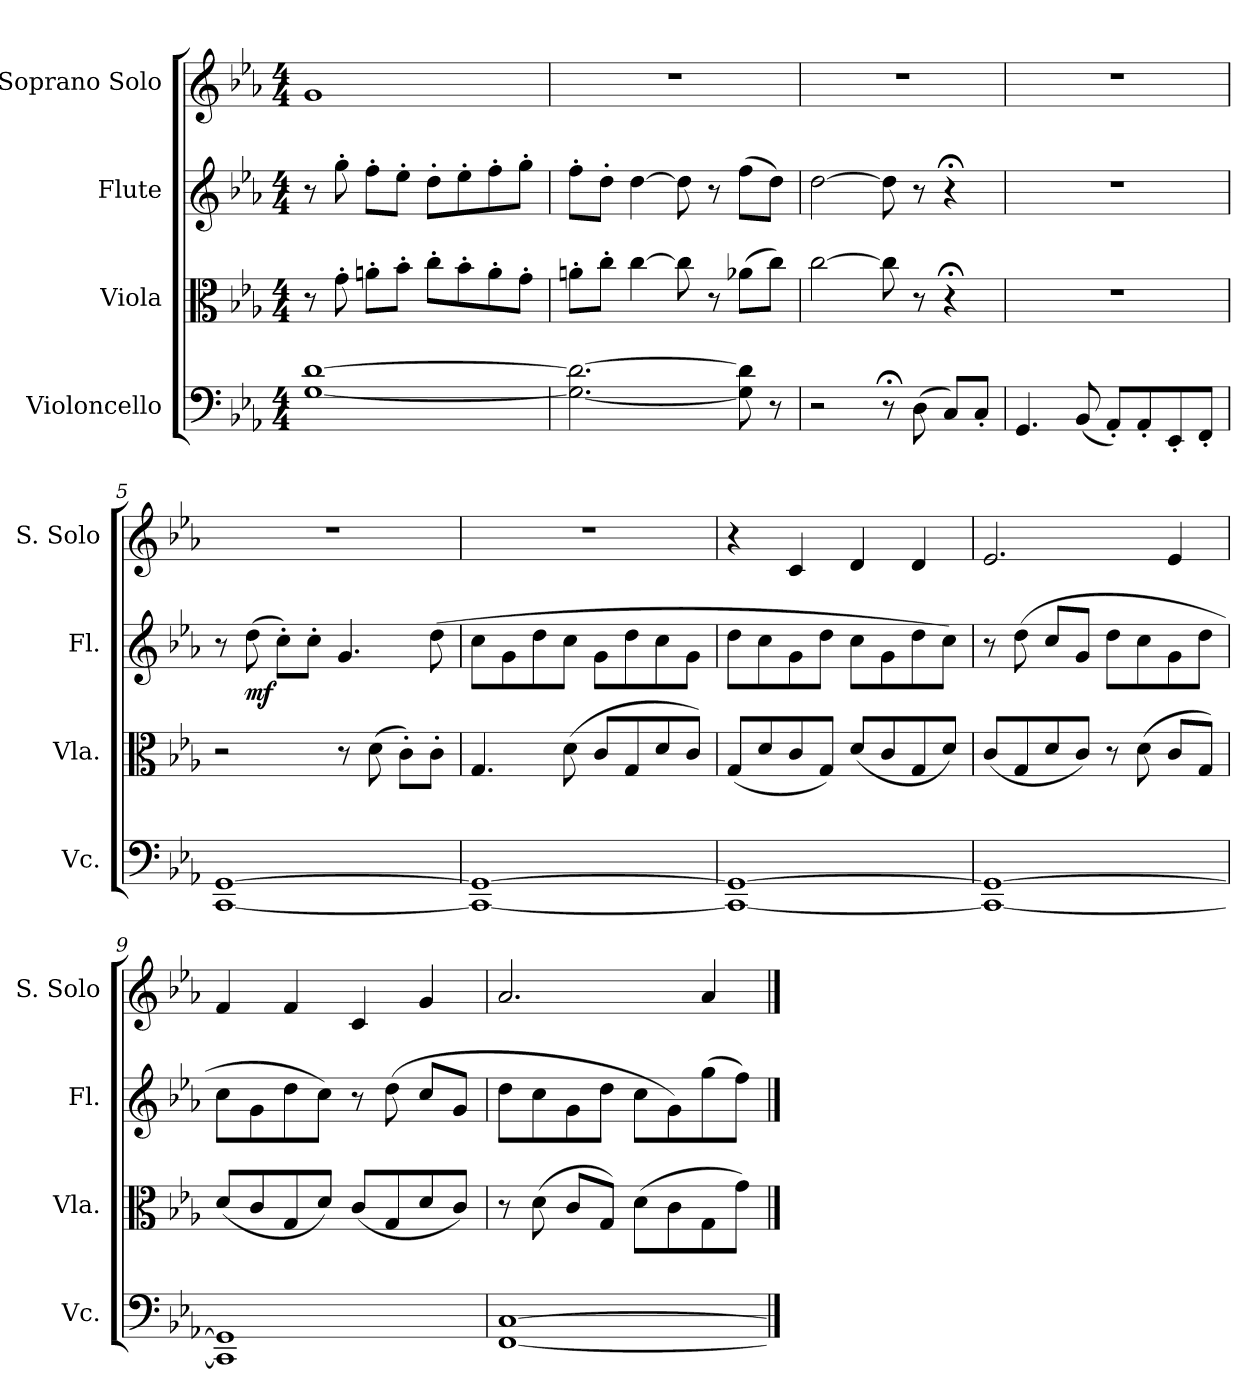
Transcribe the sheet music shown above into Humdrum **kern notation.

**kern	**kern	**kern	**dynam	**kern
*part4	*part3	*part2	*part2	*part1
*staff4	*staff3	*staff2	*staff2	*staff1
*I"Violoncello	*I"Viola	*I"Flute	*	*I"Soprano Solo
*I'Vc.	*I'Vla.	*I'Fl.	*	*I'S. Solo
*clefF4	*clefC3	*clefG2	*	*clefG2
*k[b-e-a-]	*k[b-e-a-]	*k[b-e-a-]	*	*k[b-e-a-]
*E-:	*E-:	*E-:	*	*E-:
*M4/4	*M4/4	*M4/4	*	*M4/4
=1	=1	=1	=1	=1
[1G [1d	8r	8r	.	1g
.	8g'	8gg'	.	.
.	8an'L	8ff'L	.	.
.	8b-'J	8ee-'J	.	.
.	8cc'L	8dd'L	.	.
.	8b-'	8ee-'	.	.
.	8a'	8ff'	.	.
.	8g'J	8gg'J	.	.
=2	=2	=2	=2	=2
2.G_ 2.d_	8an'L	8ff'L	.	1r
.	8cc'J	8dd'J	.	.
.	[4cc	[4dd	.	.
.	8cc]	8dd]	.	.
.	8r	8r	.	.
8G] 8d]	(8a-XL	(8ffL	.	.
8r	8ccJ)	8ddJ)	.	.
=3	=3	=3	=3	=3
2r	[2cc	[2dd	.	1r
8r;<	8cc]	8dd]	.	.
(8D	8r	8r	.	.
8CL)	4r;<	4r;<	.	.
8C'J	.	.	.	.
=4	=4	=4	=4	=4
4.GG	1r	1r	.	1r
(8BB-	.	.	.	.
8AA-'L)	.	.	.	.
8AA-'	.	.	.	.
8EE-'	.	.	.	.
8FF'J	.	.	.	.
=5	=5	=5	=5	=5
[1CC [1GG	2r	8r	.	1r
.	.	(8dd	mf	.
.	.	8cc'L)	.	.
.	.	8cc'J	.	.
.	8r	4.g	.	.
.	(8d	.	.	.
.	8c'L)	.	.	.
.	8c'J	(8dd	.	.
=6	=6	=6	=6	=6
1CC_ 1GG_	4.G	8ccL	.	1r
.	.	8g	.	.
.	.	8dd	.	.
.	(8d	8ccJ	.	.
.	8cL	8gL	.	.
.	8G	8dd	.	.
.	8d	8cc	.	.
.	8cJ)	8gJ	.	.
=7	=7	=7	=7	=7
1CC_ 1GG_	(8GL	8ddL	.	4r
.	8d	8cc	.	.
.	8c	8g	.	4c
.	8GJ)	8ddJ	.	.
.	(8dL	8ccL	.	4d
.	8c	8g	.	.
.	8G	8dd	.	4d
.	8dJ)	8ccJ)	.	.
=8	=8	=8	=8	=8
1CC_ 1GG_	(8cL	8r	.	2.e-
.	8G	(8dd	.	.
.	8d	8ccL	.	.
.	8cJ)	8gJ	.	.
.	8r	8ddL	.	.
.	(8d	8cc	.	.
.	8cL	8g	.	4e-
.	8GJ)	8ddJ	.	.
=9	=9	=9	=9	=9
1CC] 1GG]	(8dL	8ccL	.	4f
.	8c	8g	.	.
.	8G	8dd	.	4f
.	8dJ)	8ccJ)	.	.
.	(8cL	8r	.	4c
.	8G	(8dd	.	.
.	8d	8ccL	.	4g
.	8cJ)	8gJ	.	.
=10	=10	=10	=10	=10
[1FF [1C	8r	8ddL	.	2.a-
.	(8d	8cc	.	.
.	8cL	8g	.	.
.	8GJ)	8ddJ	.	.
.	(8dL	8ccL	.	.
.	8c	8g)	.	.
.	8G	(8gg	.	4a-
.	8gJ)	8ffJ)	.	.
==	==	==	==	==
*-	*-	*-	*-	*-
